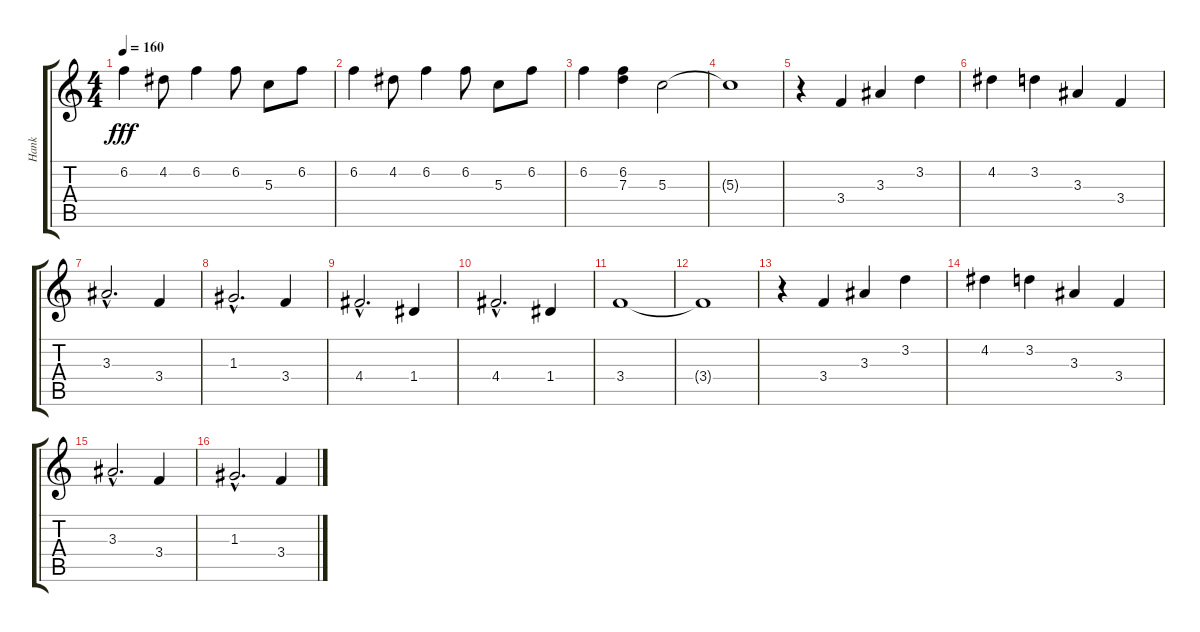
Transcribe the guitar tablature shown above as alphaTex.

\track ("Hank" "Hank") {instrument electricguitarclean}
\staff {score tabs}
\tuning (E4 B3 G3 D3 A2 E2) {hide}
\ts (4 4)
\tempo 160
\clef g2
\ks c
6.2.4{dy fff} 4.2.8 6.2.4 6.2.8 5.3.8 6.2.8 |
6.2.4 4.2.8 6.2.4 6.2.8 5.3.8 6.2.8 |
6.2.4 (6.2 7.3).4 5.3.2 |
5.3{t}.1 |
r.4 3.4.4 3.3.4 3.2.4 |
4.2.4 3.2.4 3.3.4 3.4.4 |
3.3{hac}.2{d} 3.4.4 |
1.3{hac}.2{d} 3.4.4 |
4.4{hac}.2{d} 1.4.4 |
4.4{hac}.2{d} 1.4.4 |
3.4.1 |
3.4{t}.1 |
r.4 3.4.4 3.3.4 3.2.4 |
4.2.4 3.2.4 3.3.4 3.4.4 |
3.3{hac}.2{d} 3.4.4 |
1.3{hac}.2{d} 3.4.4
